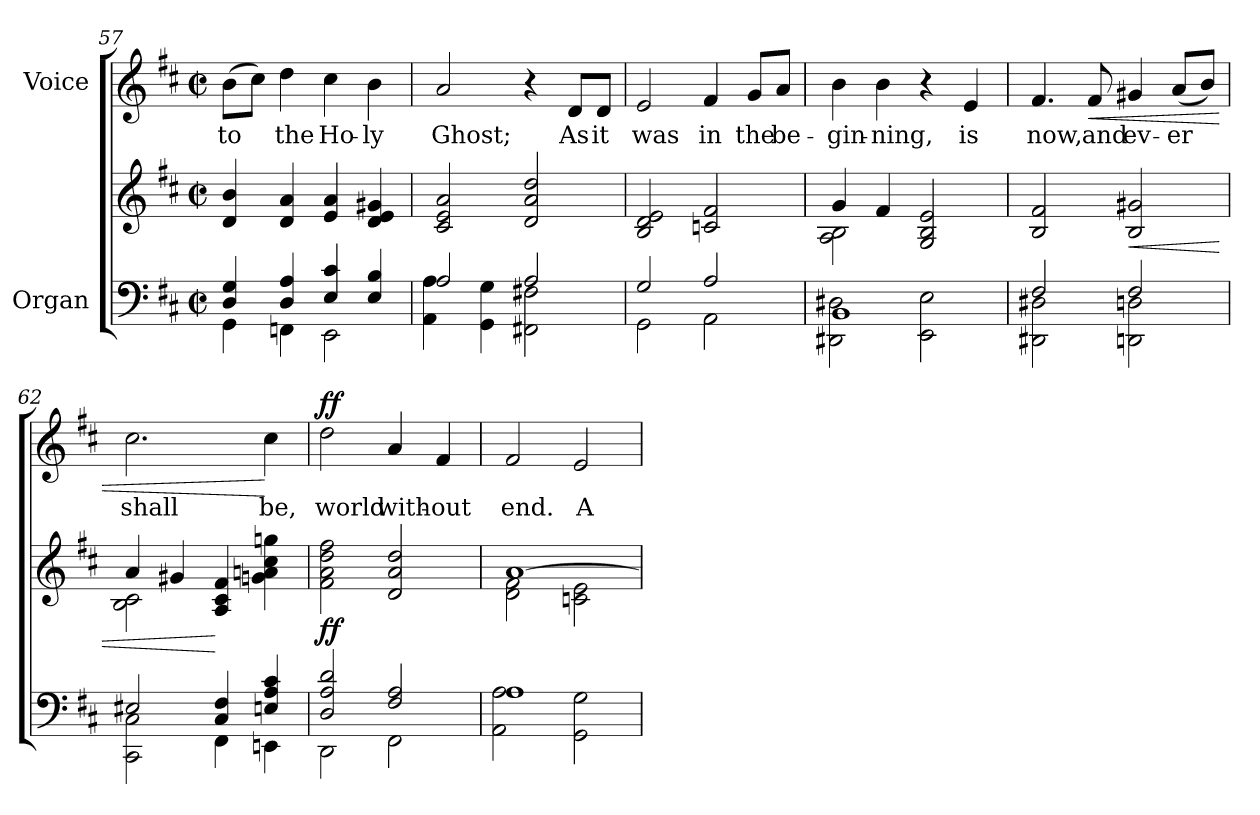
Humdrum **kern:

**kern	**kern	**dynam	**kern	**text	**dynam
*part2	*part2	*part2	*part1	*part1	*part1
*staff3	*staff2	*staff2/3	*staff1	*staff1	*staff1
*I"Organ	*	*	*I"Voice	*	*
*clefF4	*clefG2	*	*clefG2	*	*
*k[f#c#]	*k[f#c#]	*	*k[f#c#]	*	*
*D:	*D:	*	*D:	*	*
*M2/2	*M2/2	*	*M2/2	*	*
*met(c|)	*met(c|)	*	*met(c|)	*	*
=57	=57	=57	=57	=57	=57
*^	*	*	*	*	*
!	!	!	!	!	!LO:LY:b:color=#000000	!
4Di/ 4Gi	4GGi\	4di/ 4bi	.	(8bi\L	to	.
.	.	.	.	8cc#i\J)	.	.
!	!	!	!	!	!LO:LY:b:color=#000000	!
4Di/ 4Ai	4FFni\	4di/ 4ai	.	4ddi\	the	.
!	!	!	!	!	!LO:LY:b:color=#000000	!
4Ei/ 4c#i	2EEi\	4ei/ 4ai	.	4cc#i\	Ho-	.
!	!	!	!	!	!LO:LY:b:color=#000000	!
4Ei/ 4Bi	.	4di/ 4ei 4g#Xi	.	4bi\	-ly	.
=58	=58	=58	=58	=58	=58	=58
!	!	!	!	!	!LO:LY:b:color=#000000	!
2Ai/	4AAi\ 4Ai	2c#i/ 2ei 2ai	.	2ai/	Ghost;	.
.	4GGi\ 4Gi	.	.	.	.	.
2Ai/	2FF#Xi\ 2F#Xi	2di/ 2ai 2ddi	.	4r	.	.
!	!	!	!	!	!LO:LY:b:color=#000000	!
.	.	.	.	8di/L	As	.
!	!	!	!	!	!LO:LY:b:color=#000000	!
.	.	.	.	8di/J	it	.
=59	=59	=59	=59	=59	=59	=59
!	!	!	!	!	!LO:LY:b:color=#000000	!
2Gi/	2GGi\	2Bi/ 2di 2ei	.	2ei/	was	.
!	!	!	!	!	!LO:LY:b:color=#000000	!
2Ai/	2AAi\	2cni/ 2f#i	.	4f#i/	in	.
!	!	!	!	!	!LO:LY:b:color=#000000	!
.	.	.	.	8gi/L	the	.
!	!	!	!	!	!LO:LY:b:color=#000000	!
.	.	.	.	8ai/J	be-	.
!!LO:LB:g=z
=60	=60	=60	=60	=60	=60	=60
*	*	*^	*	*	*	*
!	!	!	!	!	!	!LO:LY:b:color=#000000	!
1BBi	2DD#Xi\ 2D#Xi	4gi/	2Ai\ 2Bi	.	4bi\	-gin-	.
!	!	!	!	!	!	!LO:LY:b:color=#000000	!
.	.	4f#i/	.	.	4bi\	-ning,	.
.	2EEi\ 2Ei	2Gi/ 2Bi 2ei	2ryy	.	4r	.	.
!	!	!	!	!	!	!LO:LY:b:color=#000000	!
.	.	.	.	.	4ei/	is	.
*	*	*v	*v	*	*	*	*
=61	=61	=61	=61	=61	=61	=61
!	!	!	!	!	!LO:LY:b:color=#000000	!
2F#i/	2DD#Xi\ 2D#Xi	2Bi/ 2f#i	.	4.f#i/	now,	.
!	!	!	!	!	!LO:LY:b:color=#000000	!LO:HP:b
.	.	.	.	8f#i/	and	<
!	!	!	!LO:HP:b	!	!	!
!	!	!	!	!	!LO:LY:b:color=#000000	!
2F#i/	2DDni\ 2Dni	2Bi/ 2g#Xi	<	4g#Xi/	ev-	.
!	!	!	!	!	!LO:LY:b:color=#000000	!
.	.	.	.	(8ai/L	-er	.
.	.	.	.	8bi/J)	.	.
=62	=62	=62	=62	=62	=62	=62
*	*	*^	*	*	*	*
!	!	!	!	!	!	!LO:LY:b:color=#000000	!
2E#Xi/	2CC#i\ 2C#i	4ai/	2Bi\ 2c#i	.	2.cc#i\	shall	.
.	.	4g#Xi/	.	.	.	.	.
4C#i/ 4F#i	4FF#i\	4Ai/ 4c#i 4f#i	2ryy	[	.	.	.
!	!	!	!	!	!	!LO:LY:b:color=#000000	!
4Eni/ 4Ai 4c#i	4EEni\	4gni\ 4ani 4cc#i 4ggni	.	.	4cc#i\	be,	[
*	*	*v	*v	*	*	*	*
=63	=63	=63	=63	=63	=63	=63
!	!	!	!	!	!LO:LY:b:color=#000000	!
2Di/ 2Ai 2di	2DDi\	2f#i\ 2ai 2ddi 2ff#i	ff	2ddi\	world	ff
!	!	!	!	!	!LO:LY:b:color=#000000	!
2F#i/ 2Ai	2FF#i\	2di/ 2ai 2ddi	.	4ai/	with-	.
!	!	!	!	!	!LO:LY:b:color=#000000	!
.	.	.	.	4f#i/	-out	.
=64	=64	=64	=64	=64	=64	=64
*	*	*^	*	*	*	*
!	!	!	!	!	!	!LO:LY:b:color=#000000	!
1Ai	2AAi\ 2Ai	[>1ai	2di\ 2f#i	.	2f#i/	end.	.
!	!	!	!	!	!	!LO:LY:b:color=#000000	!
.	2GGi\ 2Gi	.	2cni\ 2ei	.	2ei/	A-	.
*v	*v	*	*	*	*	*	*
*	*v	*v	*	*	*	*
=	=	=	=	=	=
*-	*-	*-	*-	*-	*-
